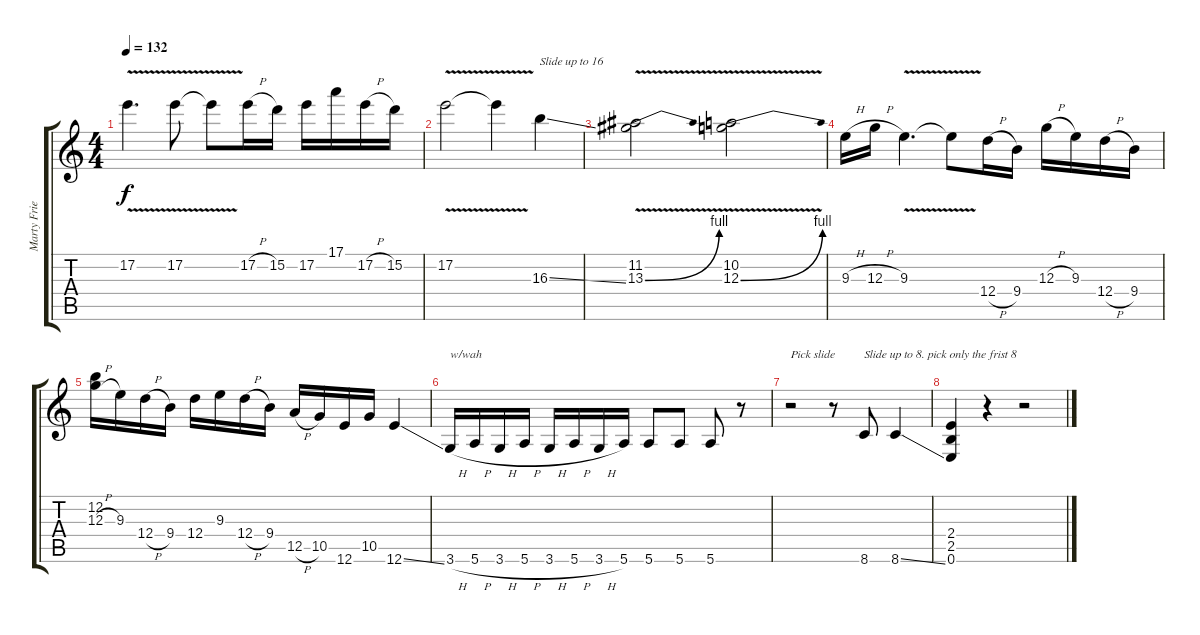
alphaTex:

\track ("Marty Friedman (Disto Gtr)" "Marty Frie") {instrument distortionguitar}
\staff {score tabs}
\tuning (E4 B3 G3 D3 A2 E2) {hide}
\ts (4 4)
\tempo 132
\clef g2
\ks c
17.2{v}.4{d dy f} 17.2{v}.8 17.2{t}.8 17.2{h}.16 15.2.16 17.2.16 17.1.16 17.2{h}.16 15.2.16 |
17.2{v}.2 17.2{t}.4 16.3{ss}.4{txt "Slide up to 16"} |
(11.2{v} 13.3{be (bend 0 0 60 4) v}).2 (10.2{v} 12.3{be (bend 0 0 60 4) v}).2 |
9.3{h}.16 12.3{h}.16 9.3{v}.4{d} 9.3{t}.8 12.4{h}.16 9.4.16 12.3{h}.16 9.3.16 12.4{h}.16 9.4.16 |
(12.2 12.3{h}).16 9.3.16 12.4{h}.16 9.4.16 12.4.16 9.3.16 12.4{h}.16 9.4.16 12.5{h}.16 10.5.16 12.6.16 10.5.16 12.6{ss}.4 |
3.6{h}.16{txt "w/wah"} 5.6{h}.16 3.6{h}.16 5.6{h}.16 3.6{h}.16 5.6{h}.16 3.6{h}.16 5.6.16 5.6.8 5.6.8 5.6.8 r.8 |
r.2{txt "Pick slide"} r.8 8.6.8{txt "Slide up to 8. pick only the frist 8"} 8.6{ss}.4 |
(2.4 2.5 0.6).4 r.4 r.2
